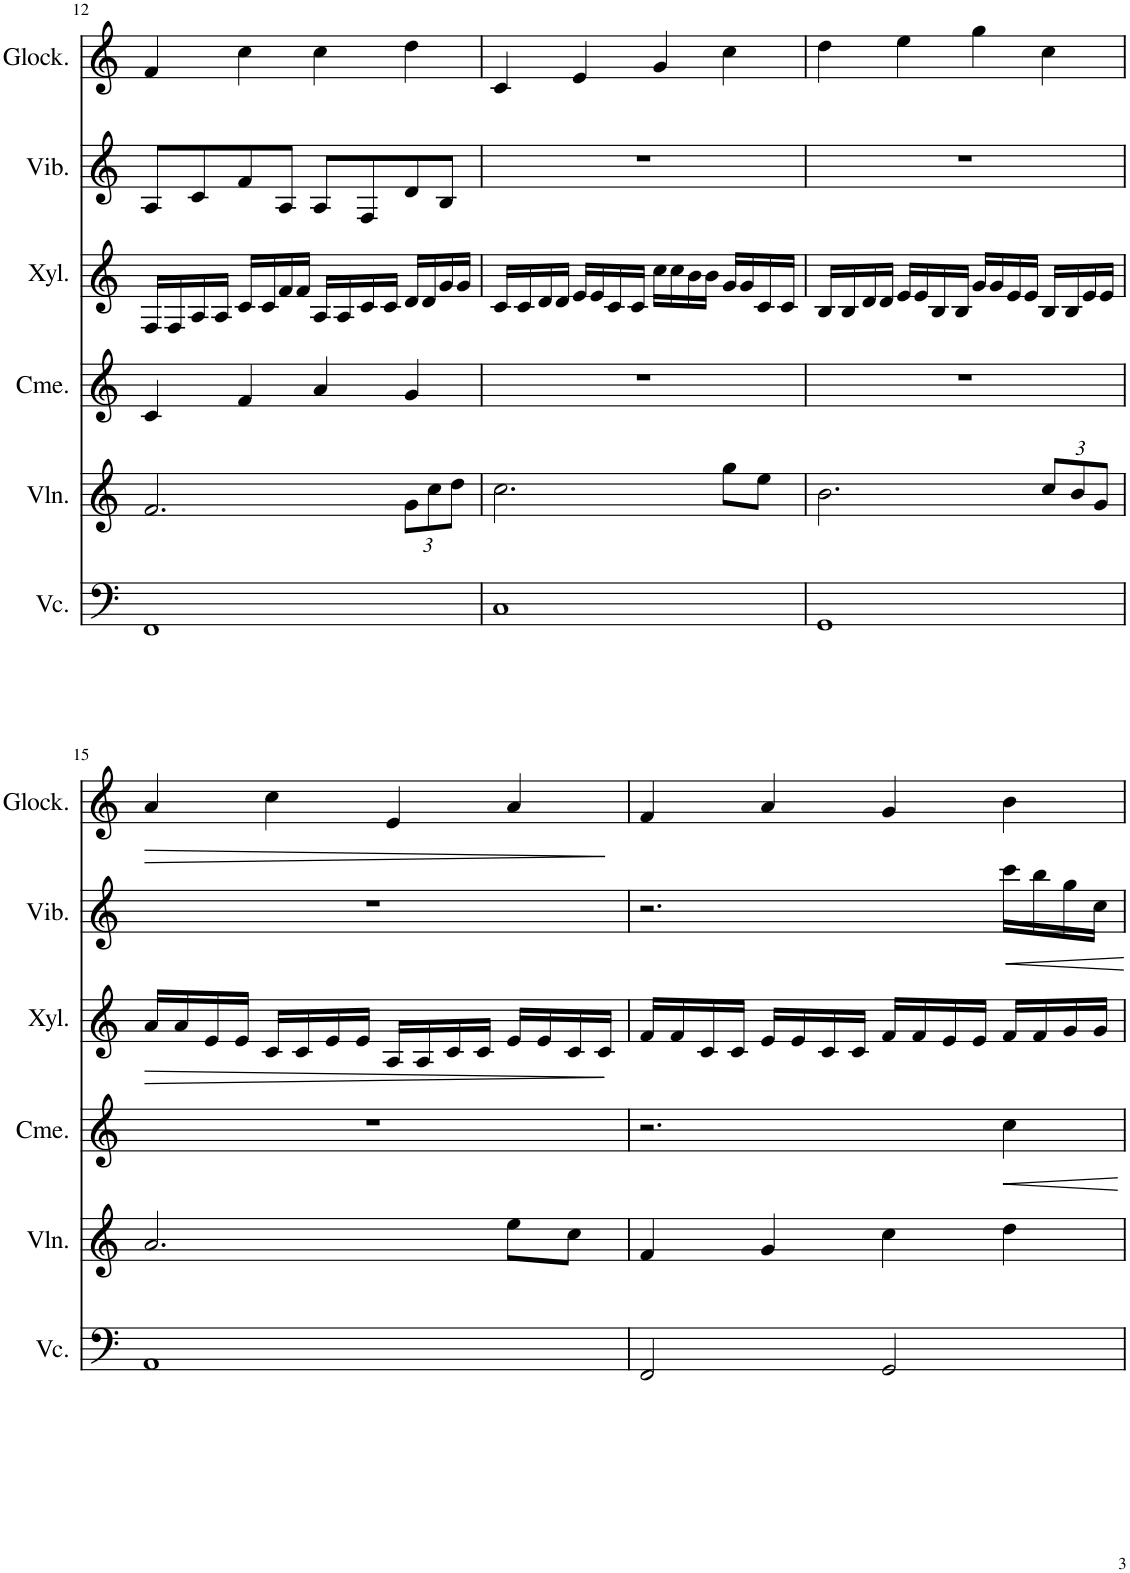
**kern	**kern	**kern	**kern	**dynam	**kern	**kern	**dynam
*part6	*part5	*part4	*part3	*part3	*part2	*part1	*part1
*staff6	*staff5	*staff4	*staff3	*staff3	*staff2	*staff1	*staff1
*I"大提琴	*I"小提琴	*I"钟乐	*I"木琴	*	*I"颤音琴	*I"钟琴	*
!!LO:PB:g=z
*clefF4	*clefG2	*clefG2	*clefG2	*	*clefG2	*clefG2	*
*	*	*	*Trd-7c-12	*	*	*Trd-14c-24	*
*k[]	*k[]	*k[]	*k[]	*	*k[]	*k[]	*
*M4/4	*M4/4	*M4/4	*M4/4	*	*M4/4	*M4/4	*
=12	=12	=12	=12	=12	=12	=12	=12
1FF	2.f/	4c/	16F/LL	.	8A/L	4f/	.
.	.	.	16F/	.	.	.	.
.	.	.	16A/	.	8c/	.	.
.	.	.	16A/JJ	.	.	.	.
.	.	4f/	16c/LL	.	8f/	4cc\	.
.	.	.	16c/	.	.	.	.
.	.	.	16f/	.	8A/J	.	.
.	.	.	16f/JJ	.	.	.	.
.	.	4a/	16A/LL	.	8A/L	4cc\	.
.	.	.	16A/	.	.	.	.
.	.	.	16c/	.	8F/	.	.
.	.	.	16c/JJ	.	.	.	.
*	*Xbrackettup	*	*	*	*	*	*
.	12g\L	4g/	16d/LL	.	8d/	4dd\	.
.	.	.	16d/	.	.	.	.
.	12cc\	.	.	.	.	.	.
.	.	.	16g/	.	8B/J	.	.
.	12dd\J	.	.	.	.	.	.
.	.	.	16g/JJ	.	.	.	.
=13	=13	=13	=13	=13	=13	=13	=13
1C	2.cc\	1r	16c/LL	.	1r	4c/	.
.	.	.	16c/	.	.	.	.
.	.	.	16d/	.	.	.	.
.	.	.	16d/JJ	.	.	.	.
.	.	.	16e/LL	.	.	4e/	.
.	.	.	16e/	.	.	.	.
.	.	.	16c/	.	.	.	.
.	.	.	16c/JJ	.	.	.	.
.	.	.	16cc\LL	.	.	4g/	.
.	.	.	16cc\	.	.	.	.
.	.	.	16b\	.	.	.	.
.	.	.	16b\JJ	.	.	.	.
.	8gg\L	.	16g/LL	.	.	4cc\	.
.	.	.	16g/	.	.	.	.
.	8ee\J	.	16c/	.	.	.	.
.	.	.	16c/JJ	.	.	.	.
=14	=14	=14	=14	=14	=14	=14	=14
1GG	2.b\	1r	16B/LL	.	1r	4dd\	.
.	.	.	16B/	.	.	.	.
.	.	.	16d/	.	.	.	.
.	.	.	16d/JJ	.	.	.	.
.	.	.	16e/LL	.	.	4ee\	.
.	.	.	16e/	.	.	.	.
.	.	.	16B/	.	.	.	.
.	.	.	16B/JJ	.	.	.	.
.	.	.	16g/LL	.	.	4gg\	.
.	.	.	16g/	.	.	.	.
.	.	.	16e/	.	.	.	.
.	.	.	16e/JJ	.	.	.	.
.	12cc/L	.	16B/LL	.	.	4cc\	.
.	.	.	16B/	.	.	.	.
.	12b/	.	.	.	.	.	.
.	.	.	16e/	.	.	.	.
.	12g/J	.	.	.	.	.	.
.	.	.	16e/JJ	.	.	.	.
!!LO:LB:g=z
=15	=15	=15	=15	=15	=15	=15	=15
!	!	!	!	!LO:HP:b	!	!	!LO:HP:b
1AA	2.a/	1r	16a/LL	>	1r	4a/	>
.	.	.	16a/	.	.	.	.
.	.	.	16e/	.	.	.	.
.	.	.	16e/JJ	.	.	.	.
.	.	.	16c/LL	.	.	4cc\	.
.	.	.	16c/	.	.	.	.
.	.	.	16e/	.	.	.	.
.	.	.	16e/JJ	.	.	.	.
.	.	.	16A/LL	.	.	4e/	.
.	.	.	16A/	.	.	.	.
.	.	.	16c/	.	.	.	.
.	.	.	16c/JJ	.	.	.	.
.	8ee\L	.	16e/LL	.	.	4a/	.
.	.	.	16e/	.	.	.	.
.	8cc\J	.	16c/	.	.	.	.
.	.	.	16c/JJ	.	.	.	.
.	.	.	.	]	.	.	]
=16	=16	=16	=16	=16	=16	=16	=16
2FF/	4f/	2.r	16f/LL	.	2.r	4f/	.
.	.	.	16f/	.	.	.	.
.	.	.	16c/	.	.	.	.
.	.	.	16c/JJ	.	.	.	.
.	4g/	.	16e/LL	.	.	4a/	.
.	.	.	16e/	.	.	.	.
.	.	.	16c/	.	.	.	.
.	.	.	16c/JJ	.	.	.	.
2GG/	4cc\	.	16f/LL	.	.	4g/	.
.	.	.	16f/	.	.	.	.
.	.	.	16e/	.	.	.	.
.	.	.	16e/JJ	.	.	.	.
.	4dd\	4cc\	16f/LL	.	16ccc\LL	4b\	.
.	.	.	16f/	.	16bb\	.	.
.	.	.	16g/	.	16gg\	.	.
.	.	.	16g/JJ	.	16cc\JJ	.	.
=	=	=	=	=	=	=	=
*-	*-	*-	*-	*-	*-	*-	*-
